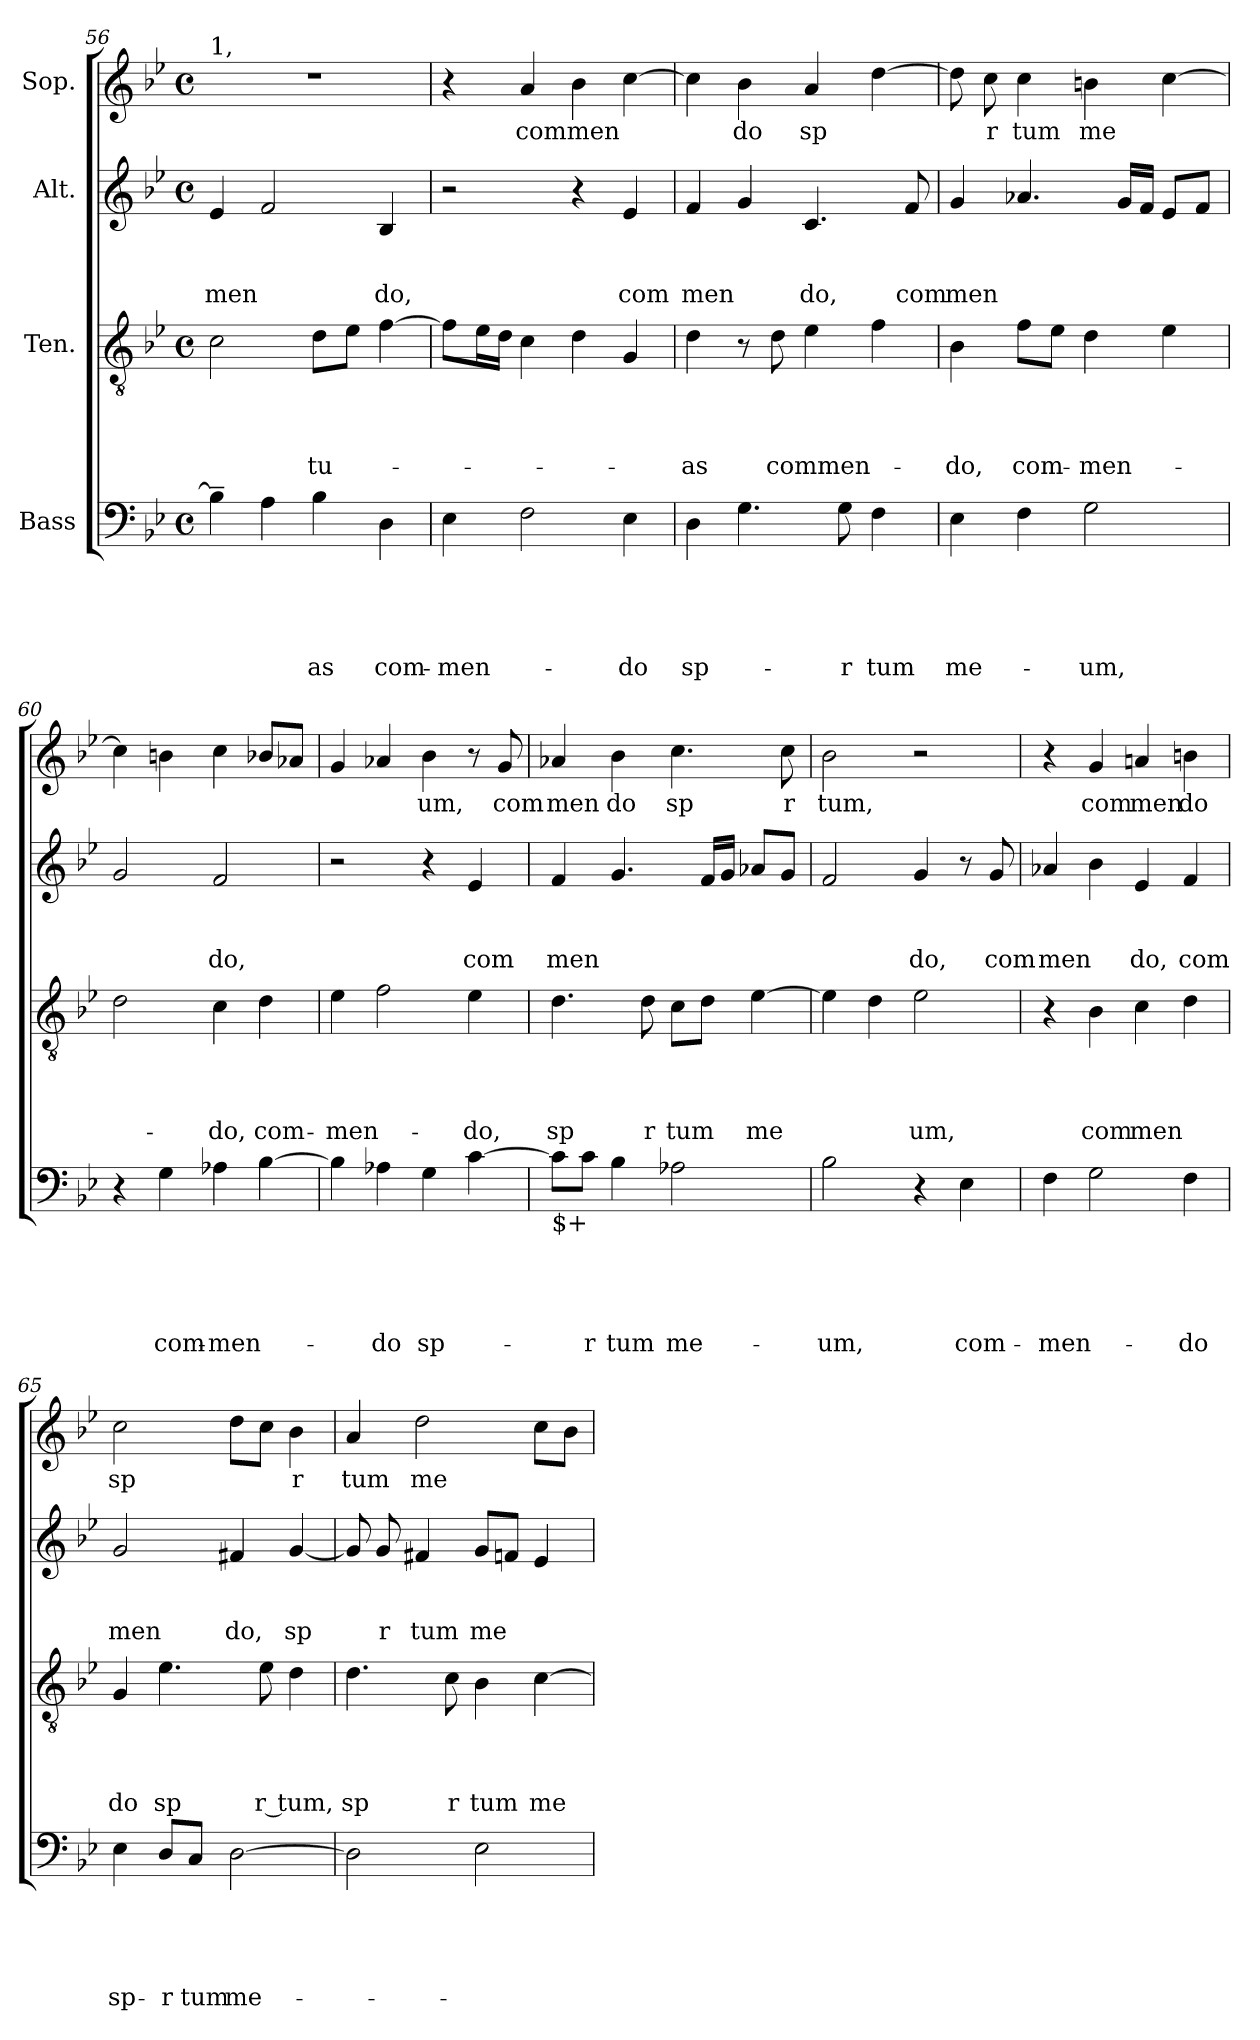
**kern	**text	**text	**text	**text	**text	**kern	**text	**text	**text	**text	**kern	**text	**text	**text	**kern	**text
*part4	*part4	*part4	*part4	*part4	*part4	*part3	*part3	*part3	*part3	*part3	*part2	*part2	*part2	*part2	*part1	*part1
*staff4	*staff4	*staff4	*staff4	*staff4	*staff4	*staff3	*staff3	*staff3	*staff3	*staff3	*staff2	*staff2	*staff2	*staff2	*staff1	*staff1
*I"Bass	*	*	*	*	*	*I"Ten.	*	*	*	*	*I"Alt.	*	*	*	*I"Sop.	*
!!LO:LB:g=z
*clefF4	*	*	*	*	*	*clefGv2	*	*	*	*	*clefG2	*	*	*	*clefG2	*
*k[b-e-]	*	*	*	*	*	*k[b-e-]	*	*	*	*	*k[b-e-]	*	*	*	*k[b-e-]	*
*B-:	*	*	*	*	*	*B-:	*	*	*	*	*B-:	*	*	*	*B-:	*
*M4/4	*	*	*	*	*	*M4/4	*	*	*	*	*M4/4	*	*	*	*M4/4	*
*met(c)	*	*	*	*	*	*met(c)	*	*	*	*	*met(c)	*	*	*	*met(c)	*
=56	=56	=56	=56	=56	=56	=56	=56	=56	=56	=56	=56	=56	=56	=56	=56	=56
!	!	!	!	!	!	!	!	!	!	!	!	!	!	!	!LO:TX:a:t=1,	!
!	!	!	!	!	!	!	!	!	!	!	!	!	!	!LO:LY:b	!	!
4B-~>\]	.	.	.	.	.	2c\	.	.	.	.	4e-/	.	.	men	1r	.
4A\	.	.	.	.	.	.	.	.	.	.	2f/	.	.	.	.	.
!	!	!	!	!	!LO:LY:b	!	!	!	!	!LO:LY:b	!	!	!	!	!	!
4B-\	.	.	.	.	as	8d\L	.	.	.	tu-	.	.	.	.	.	.
.	.	.	.	.	.	8e-\J	.	.	.	.	.	.	.	.	.	.
!	!	!	!	!	!LO:LY:b	!	!	!	!	!	!	!	!	!LO:LY:b	!	!
4D\	.	.	.	.	com-	[>4f\	.	.	.	.	4B-/	.	.	do,	.	.
=57	=57	=57	=57	=57	=57	=57	=57	=57	=57	=57	=57	=57	=57	=57	=57	=57
!	!	!	!	!	!LO:LY:b	!	!	!	!	!	!	!	!	!	!	!
4E-\	.	.	.	.	-men-	8f\L]	.	.	.	.	2r	.	.	.	4r	.
.	.	.	.	.	.	16e-\L	.	.	.	.	.	.	.	.	.	.
.	.	.	.	.	.	16d\JJ	.	.	.	.	.	.	.	.	.	.
!	!	!	!	!	!	!	!	!	!	!	!	!	!	!	!	!LO:LY:b
2F\	.	.	.	.	.	4c\	.	.	.	.	.	.	.	.	4a/	com
!	!	!	!	!	!	!	!	!	!	!	!	!	!	!	!	!LO:LY:b
.	.	.	.	.	.	4d\	.	.	.	.	4r	.	.	.	4b-\	men
!	!	!	!	!	!LO:LY:b	!	!	!	!	!	!	!	!	!LO:LY:b	!	!
4E-\	.	.	.	.	-do	4G/	.	.	.	.	4e-/	.	.	com	[>4cc\	.
=58	=58	=58	=58	=58	=58	=58	=58	=58	=58	=58	=58	=58	=58	=58	=58	=58
!	!	!	!	!	!LO:LY:b	!	!	!	!	!LO:LY:b	!	!	!	!LO:LY:b	!	!
4D\	.	.	.	.	sp-	4d\	.	.	.	-as	4f/	.	.	men	4cc\]	.
!	!	!	!	!	!	!	!	!	!	!	!	!	!	!	!	!LO:LY:b
4.G\	.	.	.	.	.	8r	.	.	.	.	4g/	.	.	.	4b-\	do
!	!	!	!	!	!	!	!	!	!	!LO:LY:b	!	!	!	!	!	!
.	.	.	.	.	.	8d\	.	.	.	commen-	.	.	.	.	.	.
!	!	!	!	!	!	!	!	!	!	!	!	!	!	!LO:LY:b	!	!LO:LY:b
.	.	.	.	.	.	4e-\	.	.	.	.	4.c/	.	.	do,	4a/	sp
!	!	!	!	!	!LO:LY:b:rj	!	!	!	!	!	!	!	!	!	!	!
8G\	.	.	.	.	-r	.	.	.	.	.	.	.	.	.	.	.
!	!	!	!	!	!LO:LY:b	!	!	!	!	!	!	!	!	!	!	!
4F\	.	.	.	.	tum	4f\	.	.	.	.	.	.	.	.	[>4dd\	.
!	!	!	!	!	!	!	!	!	!	!	!	!	!	!LO:LY:b	!	!
.	.	.	.	.	.	.	.	.	.	.	8f/	.	.	com	.	.
=59	=59	=59	=59	=59	=59	=59	=59	=59	=59	=59	=59	=59	=59	=59	=59	=59
!	!	!	!	!	!LO:LY:b	!	!	!	!	!LO:LY:b	!	!	!	!LO:LY:b	!	!
4E-\	.	.	.	.	me-	4B-\	.	.	.	-do,	4g/	.	.	men	8dd\]	.
!	!	!	!	!	!	!	!	!	!	!	!	!	!	!	!	!LO:LY:b:rj
.	.	.	.	.	.	.	.	.	.	.	.	.	.	.	8cc\	r
!	!	!	!	!	!	!	!	!	!	!LO:LY:b	!	!	!	!	!	!LO:LY:b
4F\	.	.	.	.	.	8f\L	.	.	.	com-	4.a-X/	.	.	.	4cc\	tum
.	.	.	.	.	.	8e-\J	.	.	.	.	.	.	.	.	.	.
!	!	!	!	!	!LO:LY:b	!	!	!	!	!LO:LY:b	!	!	!	!	!	!LO:LY:b
2G\	.	.	.	.	-um,	4d\	.	.	.	-men-	.	.	.	.	4bn\	me
.	.	.	.	.	.	.	.	.	.	.	16g/LL	.	.	.	.	.
.	.	.	.	.	.	.	.	.	.	.	16f/JJ	.	.	.	.	.
.	.	.	.	.	.	4e-\	.	.	.	.	8e-/L	.	.	.	[>4cc\	.
.	.	.	.	.	.	.	.	.	.	.	8f/J	.	.	.	.	.
=60	=60	=60	=60	=60	=60	=60	=60	=60	=60	=60	=60	=60	=60	=60	=60	=60
4r	.	.	.	.	.	2d\	.	.	.	.	2g/	.	.	.	4cc\]	.
!	!	!	!	!	!LO:LY:b	!	!	!	!	!	!	!	!	!	!	!
4G\	.	.	.	.	com-	.	.	.	.	.	.	.	.	.	4bn\	.
!	!	!	!	!	!LO:LY:b	!	!	!	!	!LO:LY:b	!	!	!	!LO:LY:b	!	!
4A-X\	.	.	.	.	-men-	4c\	.	.	.	-do,	2f/	.	.	do,	4cc\	.
!	!	!	!	!	!	!	!	!	!	!LO:LY:b	!	!	!	!	!	!
[>4B-\	.	.	.	.	.	4d\	.	.	.	com-	.	.	.	.	8b-X/L	.
.	.	.	.	.	.	.	.	.	.	.	.	.	.	.	8a-X/J	.
=61	=61	=61	=61	=61	=61	=61	=61	=61	=61	=61	=61	=61	=61	=61	=61	=61
!	!	!	!	!	!	!	!	!	!	!LO:LY:b	!	!	!	!	!	!
4B-\]	.	.	.	.	.	4e-\	.	.	.	-men-	2r	.	.	.	4g/	.
!	!	!	!	!	!LO:LY:b	!	!	!	!	!	!	!	!	!	!	!
4A-X\	.	.	.	.	-do	2f\	.	.	.	.	.	.	.	.	4a-X/	.
!	!	!	!	!	!LO:LY:b	!	!	!	!	!	!	!	!	!	!	!LO:LY:b
4G\	.	.	.	.	sp-	.	.	.	.	.	4r	.	.	.	4b-\	um,
!	!	!	!	!	!	!	!	!	!	!LO:LY:b	!	!	!	!LO:LY:b	!	!
[<4c\	.	.	.	.	.	4e-\	.	.	.	-do,	4e-/	.	.	com	8r	.
!	!	!	!	!	!	!	!	!	!	!	!	!	!	!	!	!LO:LY:b
.	.	.	.	.	.	.	.	.	.	.	.	.	.	.	8g/	com
!!LO:PB:g=z
=62	=62	=62	=62	=62	=62	=62	=62	=62	=62	=62	=62	=62	=62	=62	=62	=62
!LO:TX:b:t=$+	!	!	!	!	!	!	!	!	!	!	!	!	!	!	!	!
!	!	!	!	!	!	!	!	!	!	!LO:LY:b	!	!	!	!LO:LY:b	!	!LO:LY:b
8c\L]	.	.	.	.	.	4.d\	.	.	.	sp	4f/	.	.	men	4a-X/	men
!	!	!	!	!	!LO:LY:b:rj	!	!	!	!	!	!	!	!	!	!	!
8c\J	.	.	.	.	-r	.	.	.	.	.	.	.	.	.	.	.
!	!	!	!	!	!LO:LY:b	!	!	!	!	!	!	!	!	!	!	!LO:LY:b
4B-\	.	.	.	.	tum	.	.	.	.	.	4.g/	.	.	.	4b-\	do
!	!	!	!	!	!	!	!	!	!	!LO:LY:b:rj	!	!	!	!	!	!
.	.	.	.	.	.	8d\	.	.	.	r	.	.	.	.	.	.
!	!	!	!	!	!LO:LY:b	!	!	!	!	!LO:LY:b	!	!	!	!	!	!LO:LY:b
2A-X\	.	.	.	.	me-	8c\L	.	.	.	tum	.	.	.	.	4.cc\	sp
.	.	.	.	.	.	8d\J	.	.	.	.	16f/LL	.	.	.	.	.
.	.	.	.	.	.	.	.	.	.	.	16g/JJ	.	.	.	.	.
!	!	!	!	!	!	!	!	!	!	!LO:LY:b	!	!	!	!	!	!
.	.	.	.	.	.	[>4e-\	.	.	.	me	8a-X/L	.	.	.	.	.
!	!	!	!	!	!	!	!	!	!	!	!	!	!	!	!	!LO:LY:b:rj
.	.	.	.	.	.	.	.	.	.	.	8g/J	.	.	.	8cc\	r
=63	=63	=63	=63	=63	=63	=63	=63	=63	=63	=63	=63	=63	=63	=63	=63	=63
!	!	!	!	!	!LO:LY:b	!	!	!	!	!	!	!	!	!	!	!LO:LY:b
2B-\	.	.	.	.	-um,	4e-\]	.	.	.	.	2f/	.	.	.	2b-\	tum,
.	.	.	.	.	.	4d\	.	.	.	.	.	.	.	.	.	.
!	!	!	!	!	!	!	!	!	!	!LO:LY:b	!	!	!	!LO:LY:b	!	!
4r	.	.	.	.	.	2e-\	.	.	.	um,	4g/	.	.	do,	2r	.
!	!	!	!	!	!LO:LY:b	!	!	!	!	!	!	!	!	!	!	!
4E-\	.	.	.	.	com-	.	.	.	.	.	8r	.	.	.	.	.
!	!	!	!	!	!	!	!	!	!	!	!	!	!	!LO:LY:b	!	!
.	.	.	.	.	.	.	.	.	.	.	8g/	.	.	com	.	.
=64	=64	=64	=64	=64	=64	=64	=64	=64	=64	=64	=64	=64	=64	=64	=64	=64
!	!	!	!	!	!LO:LY:b	!	!	!	!	!	!	!	!	!LO:LY:b	!	!
4F\	.	.	.	.	-men-	4r	.	.	.	.	4a-X/	.	.	men	4r	.
!	!	!	!	!	!	!	!	!	!	!LO:LY:b	!	!	!	!	!	!LO:LY:b
2G\	.	.	.	.	.	4B-\	.	.	.	com	4b-\	.	.	.	4g/	com
!	!	!	!	!	!	!	!	!	!	!LO:LY:b	!	!	!	!LO:LY:b	!	!LO:LY:b
.	.	.	.	.	.	4c\	.	.	.	men	4e-/	.	.	do,	4an/	men
!	!	!	!	!	!LO:LY:b	!	!	!	!	!	!	!	!	!LO:LY:b	!	!LO:LY:b
4F\	.	.	.	.	-do	4d\	.	.	.	.	4f/	.	.	com	4bn\	do
=65	=65	=65	=65	=65	=65	=65	=65	=65	=65	=65	=65	=65	=65	=65	=65	=65
!	!	!	!	!	!LO:LY:b	!	!	!	!	!LO:LY:b	!	!	!	!LO:LY:b	!	!LO:LY:b
4E-\	.	.	.	.	sp-	4G/	.	.	.	do	2g/	.	.	men	2cc\	sp
!	!	!	!	!	!LO:LY:b:rj	!	!	!	!	!LO:LY:b	!	!	!	!	!	!
8D/L	.	.	.	.	-r	4.e-\	.	.	.	sp	.	.	.	.	.	.
!	!	!	!	!	!LO:LY:b	!	!	!	!	!	!	!	!	!	!	!
8C/J	.	.	.	.	tum	.	.	.	.	.	.	.	.	.	.	.
!	!	!	!	!	!LO:LY:b	!	!	!	!	!	!	!	!	!LO:LY:b	!	!
[>2D\	.	.	.	.	me-	.	.	.	.	.	4f#X/	.	.	do,	8dd\L	.
!	!	!	!	!	!	!	!	!	!	!LO:LY:b:rj	!	!	!	!	!	!
.	.	.	.	.	.	8e-\	.	.	.	r tum,	.	.	.	.	8cc\J	.
!	!	!	!	!	!	!	!	!	!	!	!	!	!	!LO:LY:b	!	!LO:LY:b:rj
.	.	.	.	.	.	4d\	.	.	.	.	[<4g/	.	.	sp	4b-\	r
=66	=66	=66	=66	=66	=66	=66	=66	=66	=66	=66	=66	=66	=66	=66	=66	=66
!	!	!	!	!	!	!	!	!	!	!LO:LY:b	!	!	!	!	!	!LO:LY:b
2D\]	.	.	.	.	.	4.d\	.	.	.	sp	8g/]	.	.	.	4a/	tum
!	!	!	!	!	!	!	!	!	!	!	!	!	!	!LO:LY:b:rj	!	!
.	.	.	.	.	.	.	.	.	.	.	8g/	.	.	r	.	.
!	!	!	!	!	!	!	!	!	!	!	!	!	!	!LO:LY:b	!	!LO:LY:b
.	.	.	.	.	.	.	.	.	.	.	4f#X/	.	.	tum	2dd\	me
!	!	!	!	!	!	!	!	!	!	!LO:LY:b:rj	!	!	!	!	!	!
.	.	.	.	.	.	8c\	.	.	.	r	.	.	.	.	.	.
!	!	!	!	!	!	!	!	!	!	!LO:LY:b	!	!	!	!LO:LY:b	!	!
2E-\	.	.	.	.	.	4B-\	.	.	.	tum	8g/L	.	.	me	.	.
.	.	.	.	.	.	.	.	.	.	.	8fn/J	.	.	.	.	.
!	!	!	!	!	!	!	!	!	!	!LO:LY:b	!	!	!	!	!	!
.	.	.	.	.	.	[<4c\	.	.	.	me	4e-/	.	.	.	8cc\L	.
.	.	.	.	.	.	.	.	.	.	.	.	.	.	.	8b-\J	.
=	=	=	=	=	=	=	=	=	=	=	=	=	=	=	=	=
*-	*-	*-	*-	*-	*-	*-	*-	*-	*-	*-	*-	*-	*-	*-	*-	*-
